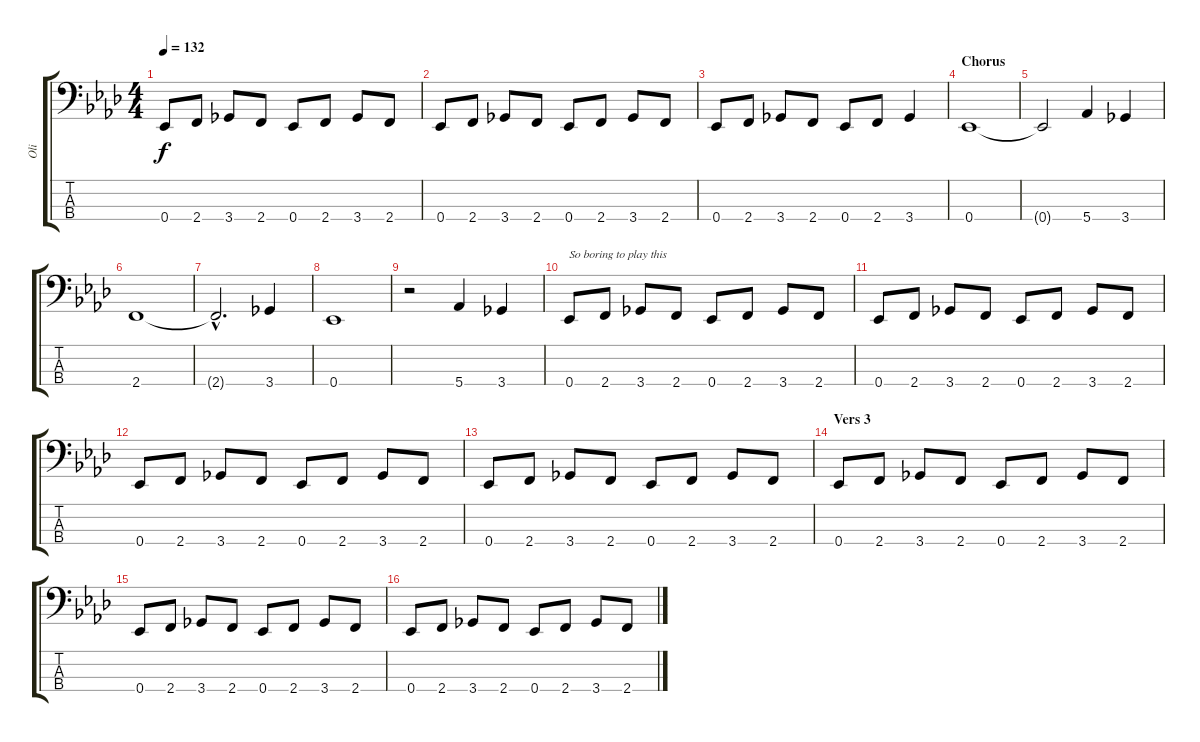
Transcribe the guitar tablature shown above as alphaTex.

\track ("Oli" "Oli") {instrument electricbasspick}
\staff {score tabs}
\tuning (Gb2 Db2 Ab1 Eb1) {hide}
\ts (4 4)
\tempo 132
\clef f4
\ks fminor
0.4.8{dy f} 2.4.8 3.4.8 2.4.8 0.4.8 2.4.8 3.4.8 2.4.8 |
0.4.8 2.4.8 3.4.8 2.4.8 0.4.8 2.4.8 3.4.8 2.4.8 |
0.4.8 2.4.8 3.4.8 2.4.8 0.4.8 2.4.8 3.4.4 |
\section ("" "Chorus")
0.4.1 |
0.4{t}.2 5.4.4 3.4.4 |
2.4.1 |
2.4{hac t}.2{d} 3.4.4 |
0.4.1 |
r.2 5.4.4 3.4.4 |
0.4.8{txt "So boring to play this"} 2.4.8 3.4.8 2.4.8 0.4.8 2.4.8 3.4.8 2.4.8 |
0.4.8 2.4.8 3.4.8 2.4.8 0.4.8 2.4.8 3.4.8 2.4.8 |
0.4.8 2.4.8 3.4.8 2.4.8 0.4.8 2.4.8 3.4.8 2.4.8 |
0.4.8 2.4.8 3.4.8 2.4.8 0.4.8 2.4.8 3.4.8 2.4.8 |
\section ("" "Vers 3")
0.4.8 2.4.8 3.4.8 2.4.8 0.4.8 2.4.8 3.4.8 2.4.8 |
0.4.8 2.4.8 3.4.8 2.4.8 0.4.8 2.4.8 3.4.8 2.4.8 |
0.4.8 2.4.8 3.4.8 2.4.8 0.4.8 2.4.8 3.4.8 2.4.8
